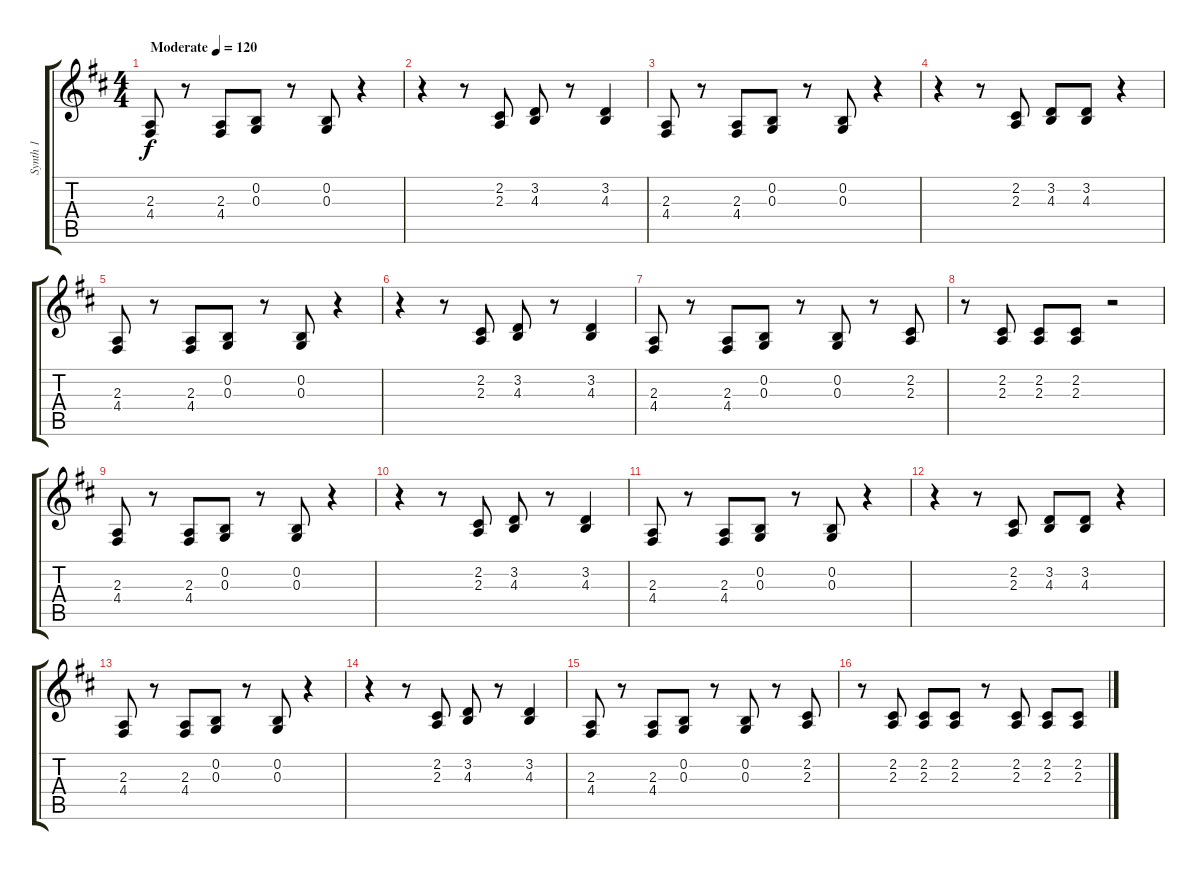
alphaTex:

\track ("Synth 1" "Synth 1") {instrument lead2sawtooth}
\staff {score tabs}
\tuning (E4 B3 G3 D3 A2 E2) {hide}
\ts (4 4)
\tempo (120 "Moderate")
\clef g2
\ks d
(2.3 4.4).8{dy f instrument lead2sawtooth} r.8 (2.3 4.4).8 (0.2 0.3).8 r.8 (0.2 0.3).8 r.4 |
r.4 r.8 (2.2 2.3).8 (3.2 4.3).8 r.8 (3.2 4.3).4 |
(2.3 4.4).8 r.8 (2.3 4.4).8 (0.2 0.3).8 r.8 (0.2 0.3).8 r.4 |
r.4 r.8 (2.2 2.3).8 (3.2 4.3).8 (3.2 4.3).8 r.4 |
(2.3 4.4).8 r.8 (2.3 4.4).8 (0.2 0.3).8 r.8 (0.2 0.3).8 r.4 |
r.4 r.8 (2.2 2.3).8 (3.2 4.3).8 r.8 (3.2 4.3).4 |
(2.3 4.4).8 r.8 (2.3 4.4).8 (0.2 0.3).8 r.8 (0.2 0.3).8 r.8 (2.2 2.3).8 |
r.8 (2.2 2.3).8 (2.2 2.3).8 (2.2 2.3).8 r.2 |
(2.3 4.4).8 r.8 (2.3 4.4).8 (0.2 0.3).8 r.8 (0.2 0.3).8 r.4 |
r.4 r.8 (2.2 2.3).8 (3.2 4.3).8 r.8 (3.2 4.3).4 |
(2.3 4.4).8 r.8 (2.3 4.4).8 (0.2 0.3).8 r.8 (0.2 0.3).8 r.4 |
r.4 r.8 (2.2 2.3).8 (3.2 4.3).8 (3.2 4.3).8 r.4 |
(2.3 4.4).8 r.8 (2.3 4.4).8 (0.2 0.3).8 r.8 (0.2 0.3).8 r.4 |
r.4 r.8 (2.2 2.3).8 (3.2 4.3).8 r.8 (3.2 4.3).4 |
(2.3 4.4).8 r.8 (2.3 4.4).8 (0.2 0.3).8 r.8 (0.2 0.3).8 r.8 (2.2 2.3).8 |
r.8 (2.2 2.3).8 (2.2 2.3).8 (2.2 2.3).8 r.8 (2.2 2.3).8 (2.2 2.3).8 (2.2 2.3).8
